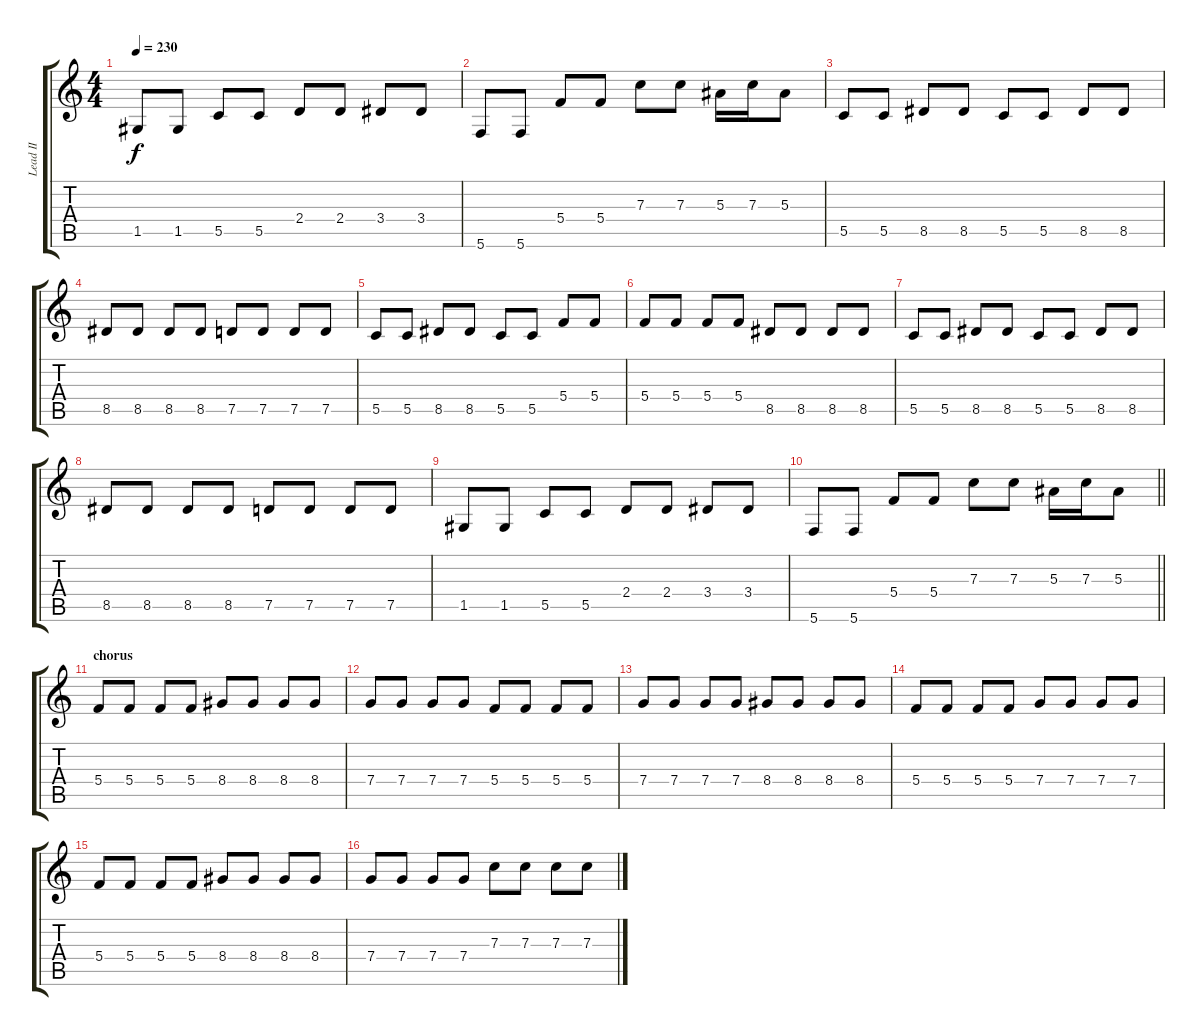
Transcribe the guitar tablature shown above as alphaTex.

\track ("Lead II" "Lead II") {instrument distortionguitar}
\staff {score tabs}
\tuning (D4 A3 F3 C3 G2 C2) {hide}
\ts (4 4)
\tempo 230
\clef g2
\ks c
1.5.8{dy f} 1.5.8 5.5.8 5.5.8 2.4.8 2.4.8 3.4.8 3.4.8 |
5.6.8 5.6.8 5.4.8 5.4.8 7.3.8 7.3.8 5.3.16 7.3.16 5.3.8 |
5.5.8 5.5.8 8.5.8 8.5.8 5.5.8 5.5.8 8.5.8 8.5.8 |
8.5.8 8.5.8 8.5.8 8.5.8 7.5.8 7.5.8 7.5.8 7.5.8 |
5.5.8 5.5.8 8.5.8 8.5.8 5.5.8 5.5.8 5.4.8 5.4.8 |
5.4.8 5.4.8 5.4.8 5.4.8 8.5.8 8.5.8 8.5.8 8.5.8 |
5.5.8 5.5.8 8.5.8 8.5.8 5.5.8 5.5.8 8.5.8 8.5.8 |
8.5.8 8.5.8 8.5.8 8.5.8 7.5.8 7.5.8 7.5.8 7.5.8 |
1.5.8 1.5.8 5.5.8 5.5.8 2.4.8 2.4.8 3.4.8 3.4.8 |
\barLineRight lightlight
5.6.8 5.6.8 5.4.8 5.4.8 7.3.8 7.3.8 5.3.16 7.3.16 5.3.8 |
\section ("" "chorus")
5.4.8 5.4.8 5.4.8 5.4.8 8.4.8 8.4.8 8.4.8 8.4.8 |
7.4.8 7.4.8 7.4.8 7.4.8 5.4.8 5.4.8 5.4.8 5.4.8 |
7.4.8 7.4.8 7.4.8 7.4.8 8.4.8 8.4.8 8.4.8 8.4.8 |
5.4.8 5.4.8 5.4.8 5.4.8 7.4.8 7.4.8 7.4.8 7.4.8 |
5.4.8 5.4.8 5.4.8 5.4.8 8.4.8 8.4.8 8.4.8 8.4.8 |
7.4.8 7.4.8 7.4.8 7.4.8 7.3.8 7.3.8 7.3.8 7.3.8
